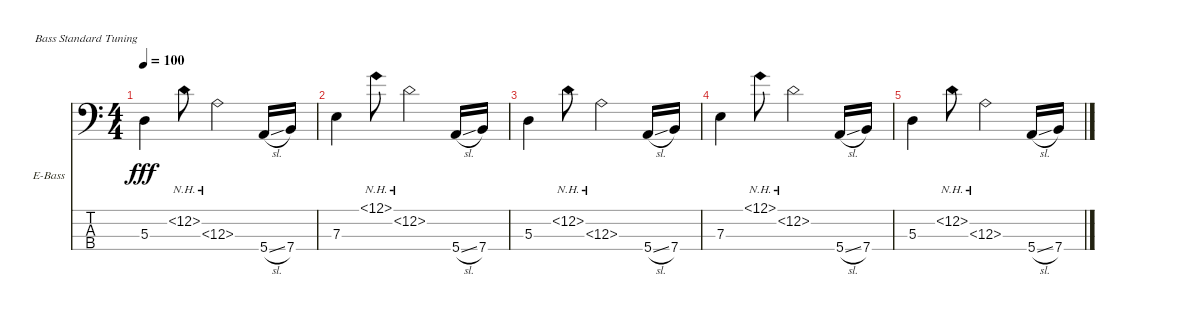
\defaultSystemsLayout 4
\bracketExtendMode nobrackets
\firstSystemTrackNameOrientation horizontal
\otherSystemsTrackNameOrientation horizontal
\track ("Jeff Ament" "E-Bass") {instrument electricbassfinger}
\staff {score tabs}
\tuning (G2 D2 A1 E1)
\ts (4 4)
\tempo 100
\clef f4
\ks c
5.3.4{dy fff} 12.2{nh}.8 12.3{nh}.2 5.4{sl}.16 7.4.16 |
7.3.4 12.1{nh}.8 12.2{nh}.2 5.4{sl}.16 7.4.16 |
5.3.4 12.2{nh}.8 12.3{nh}.2 5.4{sl}.16 7.4.16 |
7.3.4 12.1{nh}.8 12.2{nh}.2 5.4{sl}.16 7.4.16 |
5.3.4 12.2{nh}.8 12.3{nh}.2 5.4{sl}.16 7.4.16
